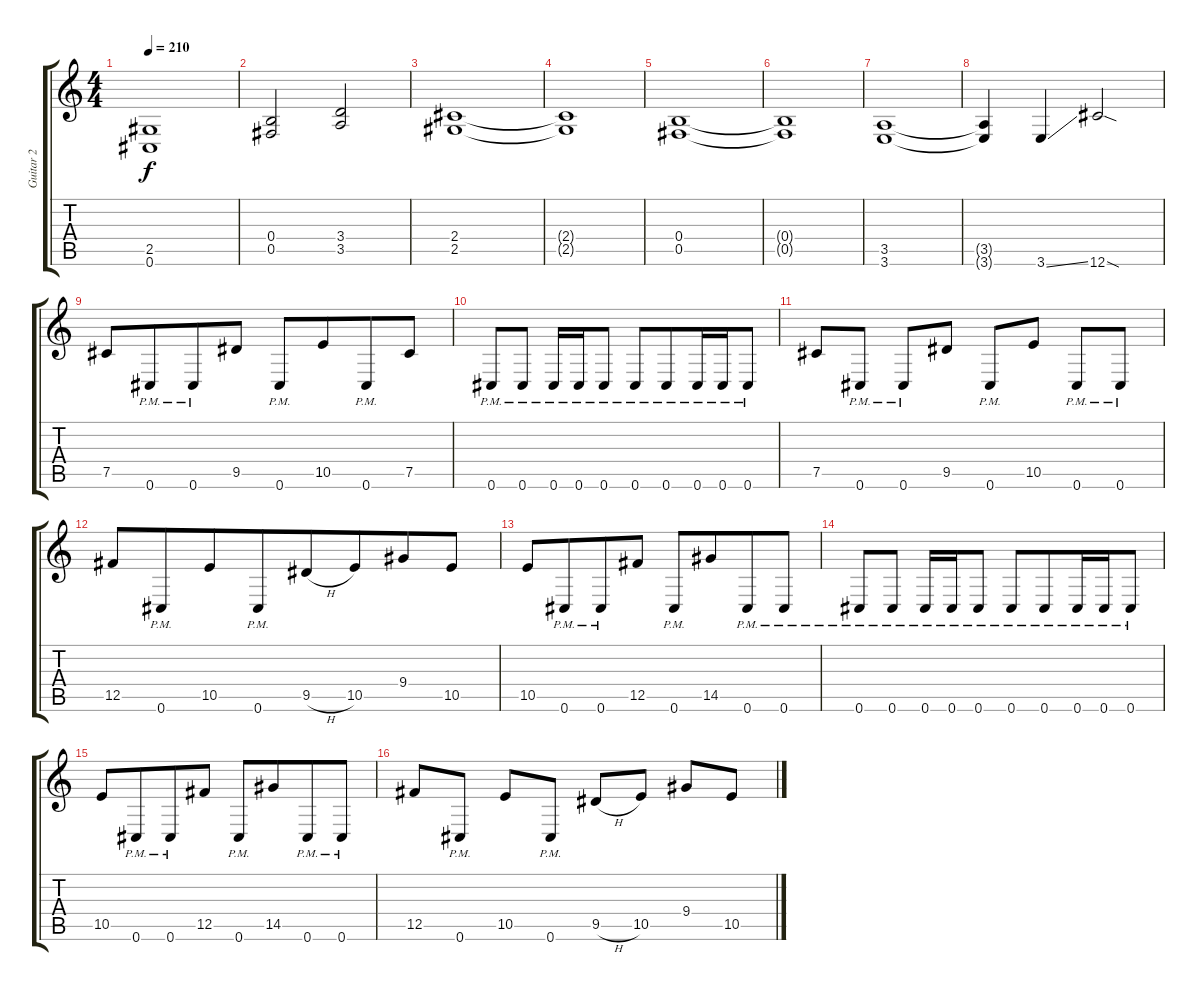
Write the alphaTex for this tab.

\track ("Guitar 2" "Guitar 2") {instrument distortionguitar}
\staff {score tabs}
\tuning (Db4 Ab3 E3 B2 Gb2 Db2) {hide}
\ts (4 4)
\tempo 210
\clef g2
\ks c
(2.5 0.6).1{dy f} |
(0.4 0.5).2 (3.4 3.5).2 |
(2.4 2.5).1 |
(2.4{t} 2.5{t}).1 |
(0.4 0.5).1 |
(0.4{t} 0.5{t}).1 |
(3.5 3.6).1 |
(3.5{t} 3.6{t}).4 3.6{ss}.4 12.6{sod}.2 |
7.5.8{beam merge} 0.6{pm}.8{beam merge} 0.6{pm}.8 9.5.8 0.6{pm}.8{beam merge} 10.5.8{beam merge} 0.6{pm}.8 7.5.8 |
0.6{pm}.8{beam merge} 0.6{pm}.8 0.6{pm}.16{beam merge} 0.6{pm}.16 0.6{pm}.8 0.6{pm}.8 0.6{pm}.8{beam merge} 0.6{pm}.16 0.6{pm}.16{beam merge} 0.6{pm}.8 |
7.5.8 0.6{pm}.8 0.6{pm}.8 9.5.8 0.6{pm}.8{beam merge} 10.5.8 0.6{pm}.8 0.6{pm}.8 |
12.5.8{beam merge} 0.6{pm}.8{beam merge} 10.5.8 0.6{pm}.8{beam merge} 9.5{h}.8 10.5.8{beam merge} 9.4.8 10.5.8 |
10.5.8 0.6{pm}.8{beam merge} 0.6{pm}.8 12.5.8 0.6{pm}.8 14.5.8{beam merge} 0.6{pm}.8 0.6{pm}.8 |
0.6{pm}.8{beam merge} 0.6{pm}.8 0.6{pm}.16{beam merge} 0.6{pm}.16 0.6{pm}.8 0.6{pm}.8 0.6{pm}.8{beam merge} 0.6{pm}.16 0.6{pm}.16{beam merge} 0.6{pm}.8 |
10.5.8 0.6{pm}.8{beam merge} 0.6{pm}.8 12.5.8 0.6{pm}.8 14.5.8{beam merge} 0.6{pm}.8 0.6{pm}.8 |
12.5.8{beam merge} 0.6{pm}.8 10.5.8 0.6{pm}.8 9.5{h}.8{beam merge} 10.5.8 9.4.8 10.5.8
